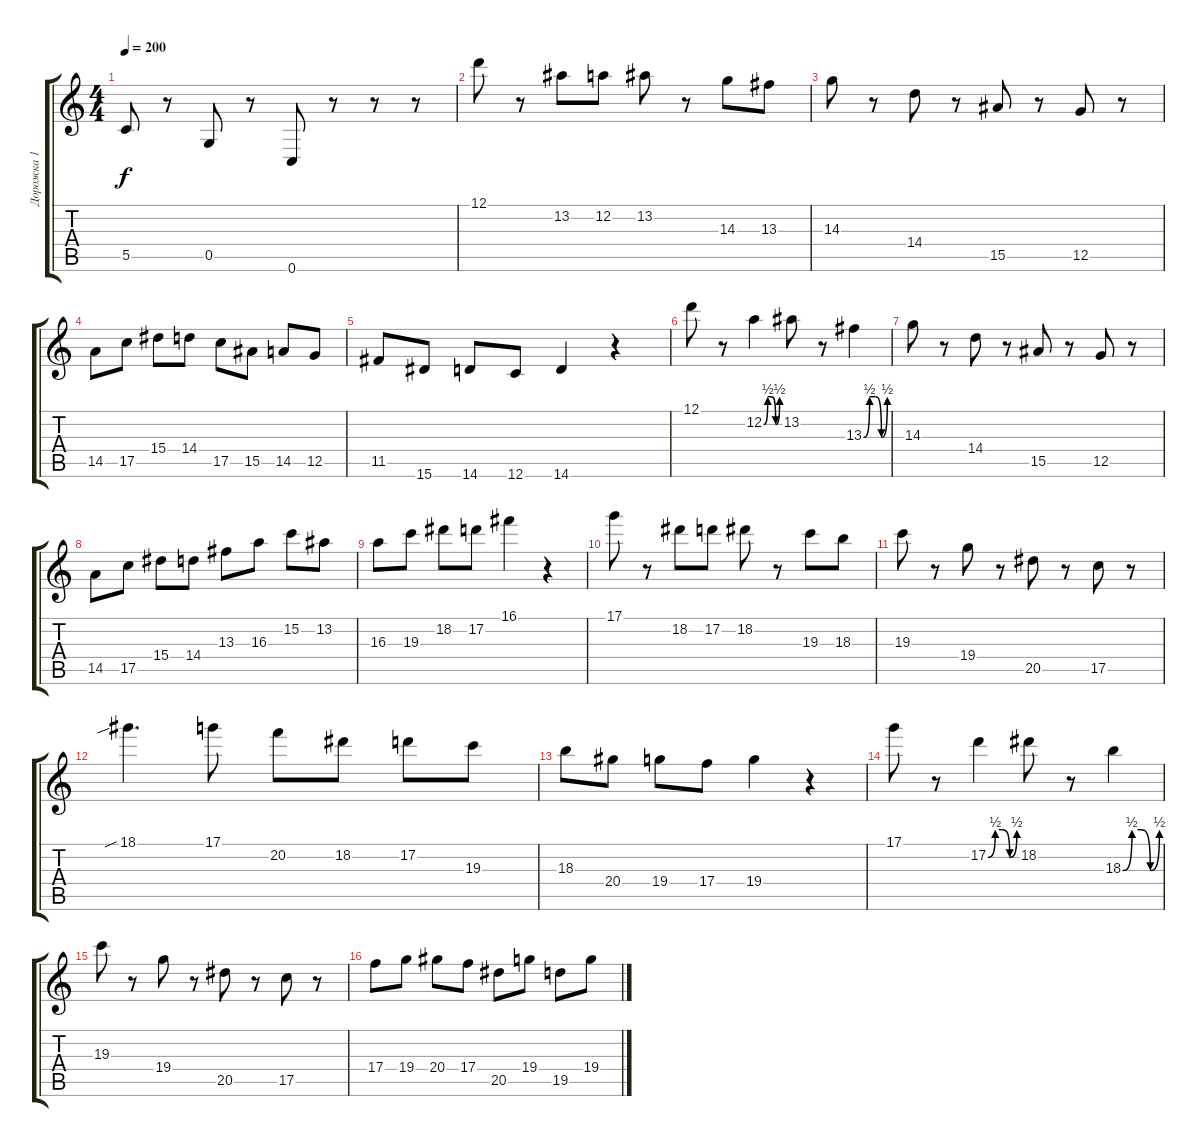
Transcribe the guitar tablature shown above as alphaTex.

\track ("Дорожка 1" "Дорожка 1") {instrument distortionguitar}
\staff {score tabs}
\tuning (D4 A3 F3 C3 G2 C2) {hide}
\ts (4 4)
\tempo 200
\clef g2
\ks c
5.5.8{dy f} r.8 0.5.8 r.8 0.6.8 r.8 r.8 r.8 |
12.1.8 r.8 13.2.8 12.2.8 13.2.8 r.8 14.3.8 13.3.8 |
14.3.8 r.8 14.4.8 r.8 15.5.8 r.8 12.5.8 r.8 |
14.5.8 17.5.8 15.4.8 14.4.8 17.5.8 15.5.8 14.5.8 12.5.8 |
11.5.8 15.6.8 14.6.8 12.6.8 14.6.4 r.4 |
12.1.8 r.8 12.2{be (custom 0 0 15 2 29 2 45 0 60 2)}.4 13.2.8 r.8 13.3{be (custom 0 0 15 2 30 2 45 0 60 2)}.4 |
14.3.8 r.8 14.4.8 r.8 15.5.8 r.8 12.5.8 r.8 |
14.5.8 17.5.8 15.4.8 14.4.8 13.3.8 16.3.8 15.2.8 13.2.8 |
16.3.8 19.3.8 18.2.8 17.2.8 16.1.4 r.4 |
17.1.8 r.8 18.2.8 17.2.8 18.2.8 r.8 19.3.8 18.3.8 |
19.3.8 r.8 19.4.8 r.8 20.5.8 r.8 17.5.8 r.8 |
18.1{sib}.4{d} 17.1.8 20.2.8 18.2.8 17.2.8 19.3.8 |
18.3.8 20.4.8 19.4.8 17.4.8 19.4.4 r.4 |
17.1.8 r.8 17.2{be (custom 0 0 15 2 30 2 45 0 60 2)}.4 18.2.8 r.8 18.3{be (custom 0 0 15 2 30 2 45 0 60 2)}.4 |
19.3.8 r.8 19.4.8 r.8 20.5.8 r.8 17.5.8 r.8 |
17.4.8 19.4.8 20.4.8 17.4.8 20.5.8 19.4.8 19.5.8 19.4.8
